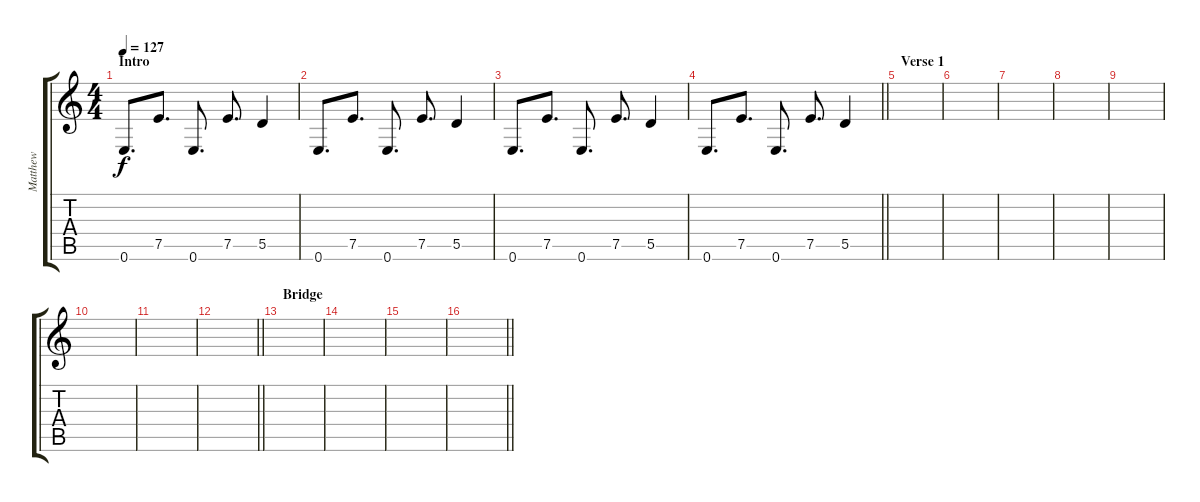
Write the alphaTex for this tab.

\track ("Matthew" "Matthew") {instrument overdrivenguitar}
\staff {score tabs}
\tuning (E4 B3 G3 D3 A2 E2) {hide}
\ts (4 4)
\section ("" "Intro ")
\tempo 127
\clef g2
\ks c
0.6.8{d dy f instrument overdrivenguitar} 7.5.8{d} 0.6.8{d} 7.5.8{d} 5.5.4 |
0.6.8{d} 7.5.8{d} 0.6.8{d} 7.5.8{d} 5.5.4 |
0.6.8{d} 7.5.8{d} 0.6.8{d} 7.5.8{d} 5.5.4 |
\barLineRight lightlight
0.6.8{d} 7.5.8{d} 0.6.8{d} 7.5.8{d} 5.5.4 |
\section ("" "Verse 1")
|
|
|
|
|
|
|
\barLineRight lightlight
|
\section ("" "Bridge")
|
|
|
\barLineRight lightlight
